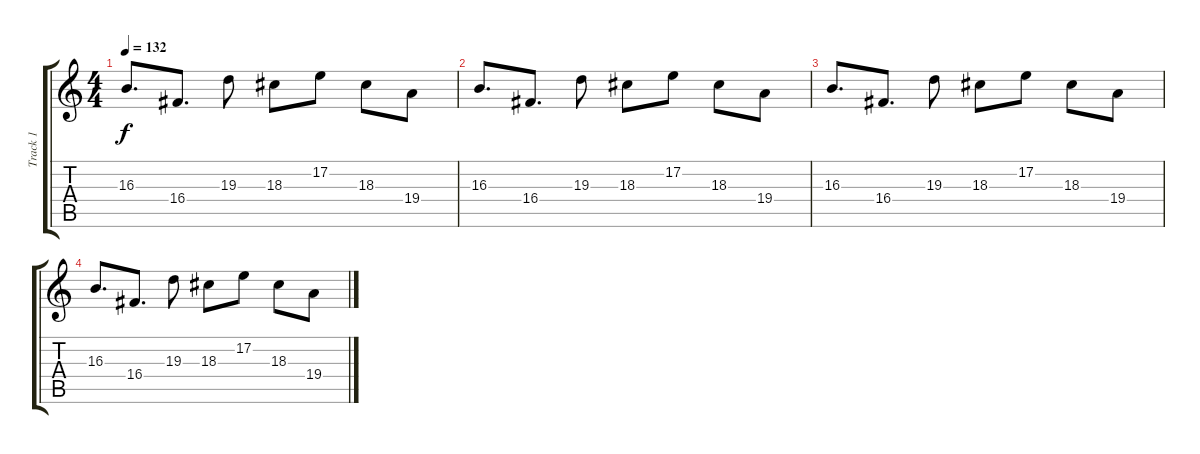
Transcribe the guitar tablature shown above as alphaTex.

\track ("Track 1" "Track 1") {instrument lead8bassandlead}
\staff {score tabs}
\tuning (E4 B3 G3 D3 A2 E2) {hide}
\ts (4 4)
\tempo 132
\clef g2
\ks c
16.3.8{d dy f volume 5} 16.4.8{d} 19.3.8 18.3.8 17.2.8 18.3.8 19.4.8 |
16.3.8{d} 16.4.8{d} 19.3.8 18.3.8 17.2.8 18.3.8 19.4.8 |
16.3.8{d} 16.4.8{d} 19.3.8 18.3.8 17.2.8 18.3.8 19.4.8 |
16.3.8{d} 16.4.8{d} 19.3.8 18.3.8 17.2.8 18.3.8 19.4.8
